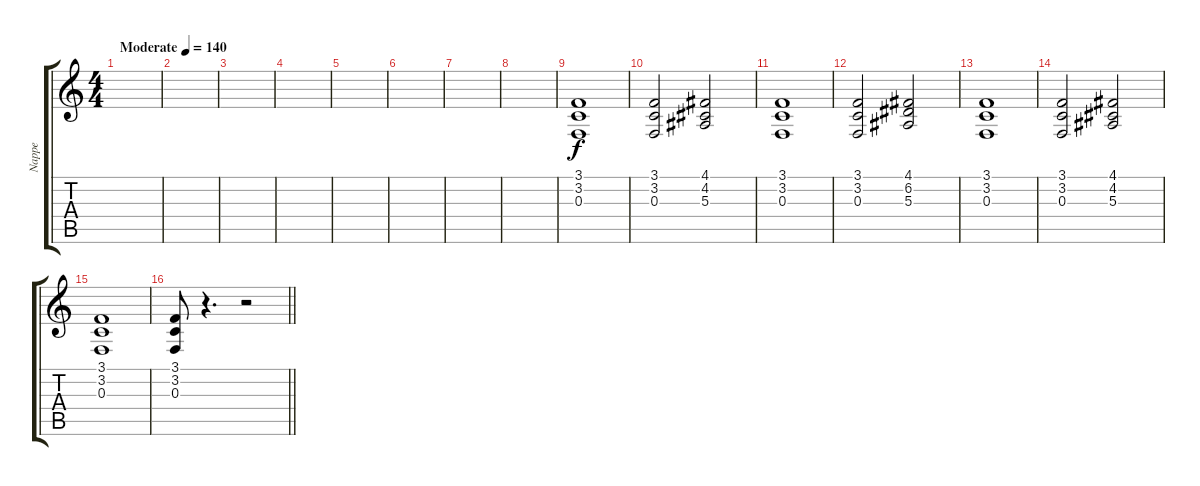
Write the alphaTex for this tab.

\track ("Nappe" "Nappe") {instrument choiraahs}
\staff {score tabs}
\tuning (D4 A3 F3 C3 G2 C2) {hide}
\ts (4 4)
\tempo (140 "Moderate")
\clef g2
\ks c
|
|
|
|
|
|
|
|
(3.1 3.2 0.3).1 |
(3.1 3.2 0.3).2 (4.1 4.2 5.3).2 |
(3.1 3.2 0.3).1 |
(3.1 3.2 0.3).2 (4.1 6.2 5.3).2 |
(3.1 3.2 0.3).1 |
(3.1 3.2 0.3).2 (4.1 4.2 5.3).2 |
(3.1 3.2 0.3).1 |
\barLineRight lightlight
(3.1 3.2 0.3).8 r.4{d} r.2
